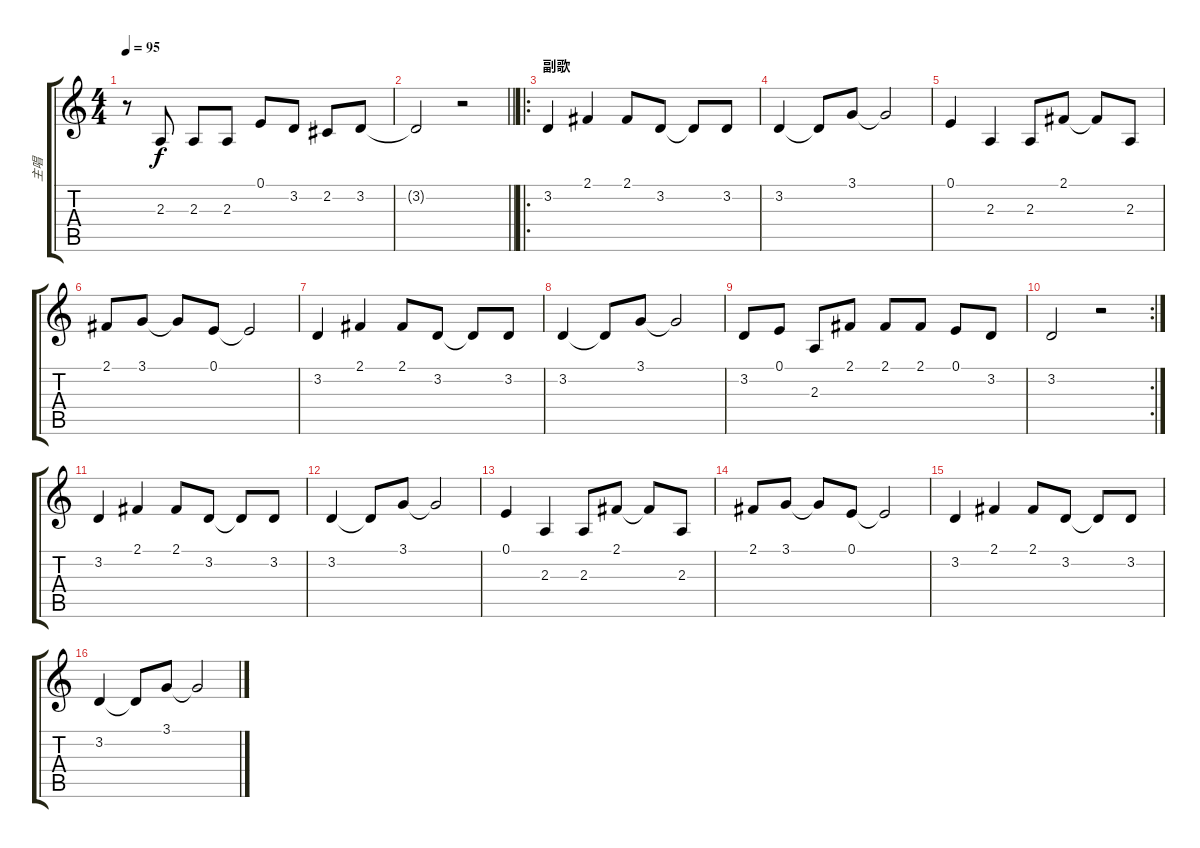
\track ("主唱" "主唱") {instrument cello}
\staff {score tabs}
\tuning (E4 B3 G3 D3 A2 E2) {hide}
\ts (4 4)
\tempo 95
\clef g2
\ks c
r.8{dy f} 2.3.8 2.3.8 2.3.8 0.1.8 3.2.8 2.2.8 3.2.8 |
\barLineRight lightlight
3.2{t}.2 r.2 |
\ro
\section ("" "副歌")
3.2.4 2.1.4 2.1.8 3.2.8 3.2{t}.8 3.2.8 |
3.2.4 3.2{t}.8 3.1.8 3.1{t}.2 |
0.1.4 2.3.4 2.3.8 2.1.8 2.1{t}.8 2.3.8 |
2.1.8 3.1.8 3.1{t}.8 0.1.8 0.1{t}.2 |
3.2.4 2.1.4 2.1.8 3.2.8 3.2{t}.8 3.2.8 |
3.2.4 3.2{t}.8 3.1.8 3.1{t}.2 |
3.2.8 0.1.8 2.3.8 2.1.8 2.1.8 2.1.8 0.1.8 3.2.8 |
\rc 2
3.2.2 r.2 |
3.2.4 2.1.4 2.1.8 3.2.8 3.2{t}.8 3.2.8 |
3.2.4 3.2{t}.8 3.1.8 3.1{t}.2 |
0.1.4 2.3.4 2.3.8 2.1.8 2.1{t}.8 2.3.8 |
2.1.8 3.1.8 3.1{t}.8 0.1.8 0.1{t}.2 |
3.2.4 2.1.4 2.1.8 3.2.8 3.2{t}.8 3.2.8 |
3.2.4 3.2{t}.8 3.1.8 3.1{t}.2
